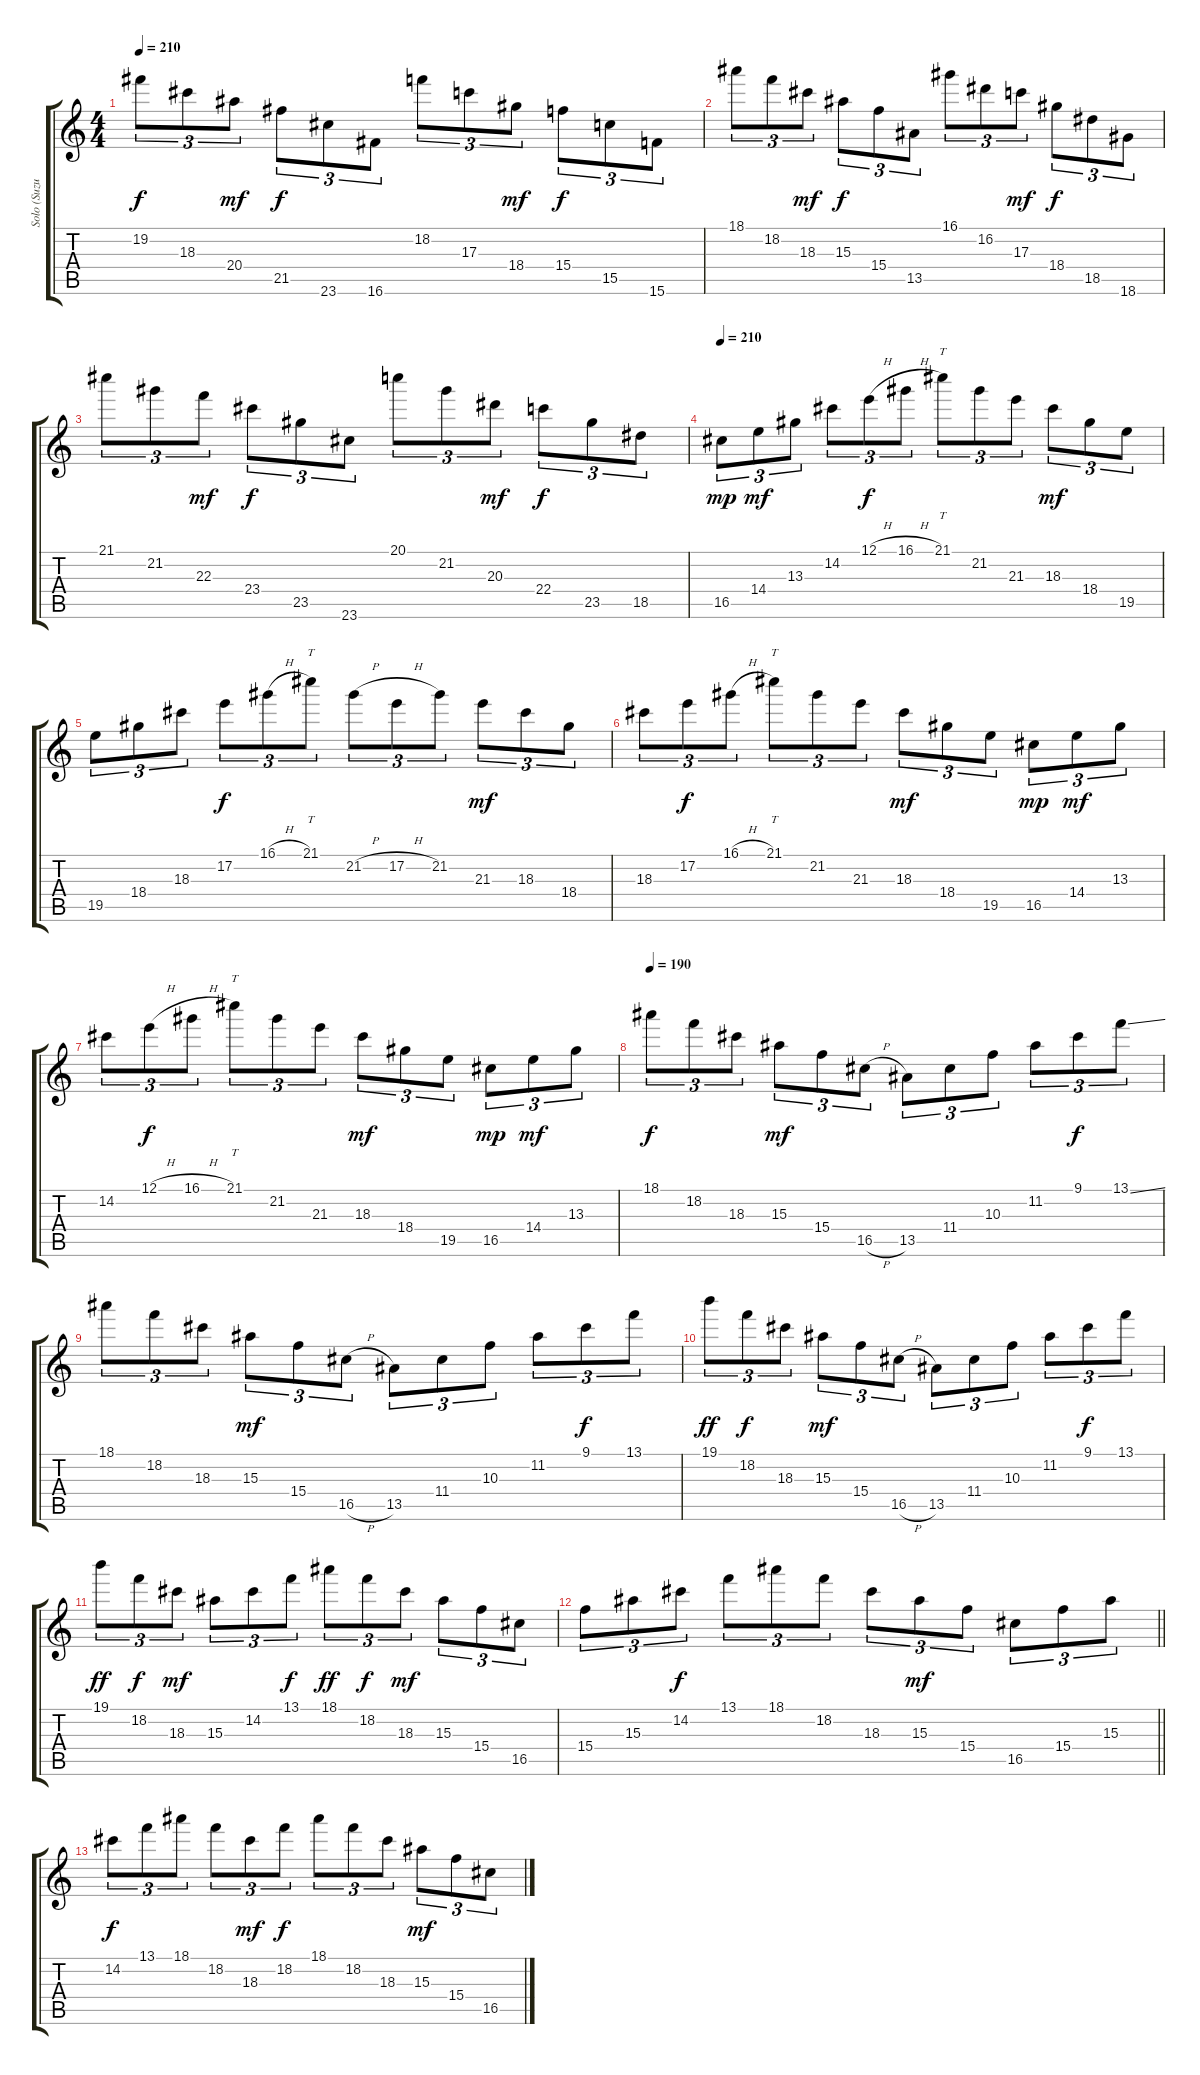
\track ("Solo (Suzuki)" "Solo (Suzu") {instrument distortionguitar}
\staff {score tabs}
\tuning (E4 B3 G3 D3 A2 D2) {hide}
\ts (4 4)
\tempo 210
\clef g2
\ks c
19.2.8{tu (3 2) dy f} 18.3.8{tu (3 2)} 20.4.8{tu (3 2) dy mf} 21.5.8{tu (3 2) dy f} 23.6.8{tu (3 2)} 16.6.8{tu (3 2)} 18.2.8{tu (3 2)} 17.3.8{tu (3 2)} 18.4.8{tu (3 2) dy mf} 15.4.8{tu (3 2) dy f} 15.5.8{tu (3 2)} 15.6.8{tu (3 2)} |
18.1.8{tu (3 2)} 18.2.8{tu (3 2)} 18.3.8{tu (3 2) dy mf} 15.3.8{tu (3 2) dy f} 15.4.8{tu (3 2)} 13.5.8{tu (3 2)} 16.1.8{tu (3 2)} 16.2.8{tu (3 2)} 17.3.8{tu (3 2) dy mf} 18.4.8{tu (3 2) dy f} 18.5.8{tu (3 2)} 18.6.8{tu (3 2)} |
21.1.8{tu (3 2)} 21.2.8{tu (3 2)} 22.3.8{tu (3 2) dy mf} 23.4.8{tu (3 2) dy f} 23.5.8{tu (3 2)} 23.6.8{tu (3 2)} 20.1.8{tu (3 2)} 21.2.8{tu (3 2)} 20.3.8{tu (3 2) dy mf} 22.4.8{tu (3 2) dy f} 23.5.8{tu (3 2)} 18.5.8{tu (3 2)} |
\tempo 210
16.5.8{tu (3 2) dy mp} 14.4.8{tu (3 2) dy mf} 13.3.8{tu (3 2)} 14.2.8{tu (3 2)} 12.1{h}.8{tu (3 2) dy f} 16.1{h}.8{tu (3 2)} 21.1.8{tt tu (3 2)} 21.2.8{tu (3 2)} 21.3.8{tu (3 2)} 18.3.8{tu (3 2) dy mf} 18.4.8{tu (3 2)} 19.5.8{tu (3 2)} |
19.5.8{tu (3 2)} 18.4.8{tu (3 2)} 18.3.8{tu (3 2)} 17.2.8{tu (3 2) dy f} 16.1{h}.8{tu (3 2)} 21.1.8{tt tu (3 2)} 21.2{h}.8{tu (3 2)} 17.2{h}.8{tu (3 2)} 21.2.8{tu (3 2)} 21.3.8{tu (3 2) dy mf} 18.3.8{tu (3 2)} 18.4.8{tu (3 2)} |
18.3.8{tu (3 2) instrument overdrivenguitar} 17.2.8{tu (3 2) dy f} 16.1{h}.8{tu (3 2)} 21.1.8{tt tu (3 2)} 21.2.8{tu (3 2)} 21.3.8{tu (3 2)} 18.3.8{tu (3 2) dy mf} 18.4.8{tu (3 2)} 19.5.8{tu (3 2)} 16.5.8{tu (3 2) dy mp} 14.4.8{tu (3 2) dy mf} 13.3.8{tu (3 2)} |
14.2.8{tu (3 2)} 12.1{h}.8{tu (3 2) dy f} 16.1{h}.8{tu (3 2)} 21.1.8{tt tu (3 2)} 21.2.8{tu (3 2)} 21.3.8{tu (3 2)} 18.3.8{tu (3 2) dy mf} 18.4.8{tu (3 2)} 19.5.8{tu (3 2)} 16.5.8{tu (3 2) dy mp} 14.4.8{tu (3 2) dy mf} 13.3.8{tu (3 2)} |
\tempo 190
18.1.8{tu (3 2) dy f} 18.2.8{tu (3 2)} 18.3.8{tu (3 2)} 15.3.8{tu (3 2) dy mf} 15.4.8{tu (3 2)} 16.5{h}.8{tu (3 2)} 13.5.8{tu (3 2)} 11.4.8{tu (3 2)} 10.3.8{tu (3 2)} 11.2.8{tu (3 2)} 9.1.8{tu (3 2) dy f} 13.1{ss}.8{tu (3 2)} |
18.1.8{tu (3 2)} 18.2.8{tu (3 2)} 18.3.8{tu (3 2)} 15.3.8{tu (3 2) dy mf} 15.4.8{tu (3 2)} 16.5{h}.8{tu (3 2)} 13.5.8{tu (3 2)} 11.4.8{tu (3 2)} 10.3.8{tu (3 2)} 11.2.8{tu (3 2)} 9.1.8{tu (3 2) dy f} 13.1.8{tu (3 2)} |
19.1.8{tu (3 2) dy ff} 18.2.8{tu (3 2) dy f} 18.3.8{tu (3 2)} 15.3.8{tu (3 2) dy mf} 15.4.8{tu (3 2)} 16.5{h}.8{tu (3 2)} 13.5.8{tu (3 2)} 11.4.8{tu (3 2)} 10.3.8{tu (3 2)} 11.2.8{tu (3 2)} 9.1.8{tu (3 2) dy f} 13.1.8{tu (3 2)} |
19.1.8{tu (3 2) dy ff} 18.2.8{tu (3 2) dy f} 18.3.8{tu (3 2) dy mf} 15.3.8{tu (3 2)} 14.2.8{tu (3 2)} 13.1.8{tu (3 2) dy f} 18.1.8{tu (3 2) dy ff} 18.2.8{tu (3 2) dy f} 18.3.8{tu (3 2) dy mf} 15.3.8{tu (3 2)} 15.4.8{tu (3 2)} 16.5.8{tu (3 2)} |
\barLineRight lightlight
15.4.8{tu (3 2)} 15.3.8{tu (3 2)} 14.2.8{tu (3 2) dy f} 13.1.8{tu (3 2)} 18.1.8{tu (3 2)} 18.2.8{tu (3 2)} 18.3.8{tu (3 2)} 15.3.8{tu (3 2) dy mf} 15.4.8{tu (3 2)} 16.5.8{tu (3 2)} 15.4.8{tu (3 2)} 15.3.8{tu (3 2)} |
14.2.8{tu (3 2) dy f} 13.1.8{tu (3 2)} 18.1.8{tu (3 2)} 18.2.8{tu (3 2)} 18.3.8{tu (3 2) dy mf} 18.2.8{tu (3 2) dy f} 18.1.8{tu (3 2)} 18.2.8{tu (3 2)} 18.3.8{tu (3 2)} 15.3.8{tu (3 2) dy mf} 15.4.8{tu (3 2)} 16.5.8{tu (3 2)}
